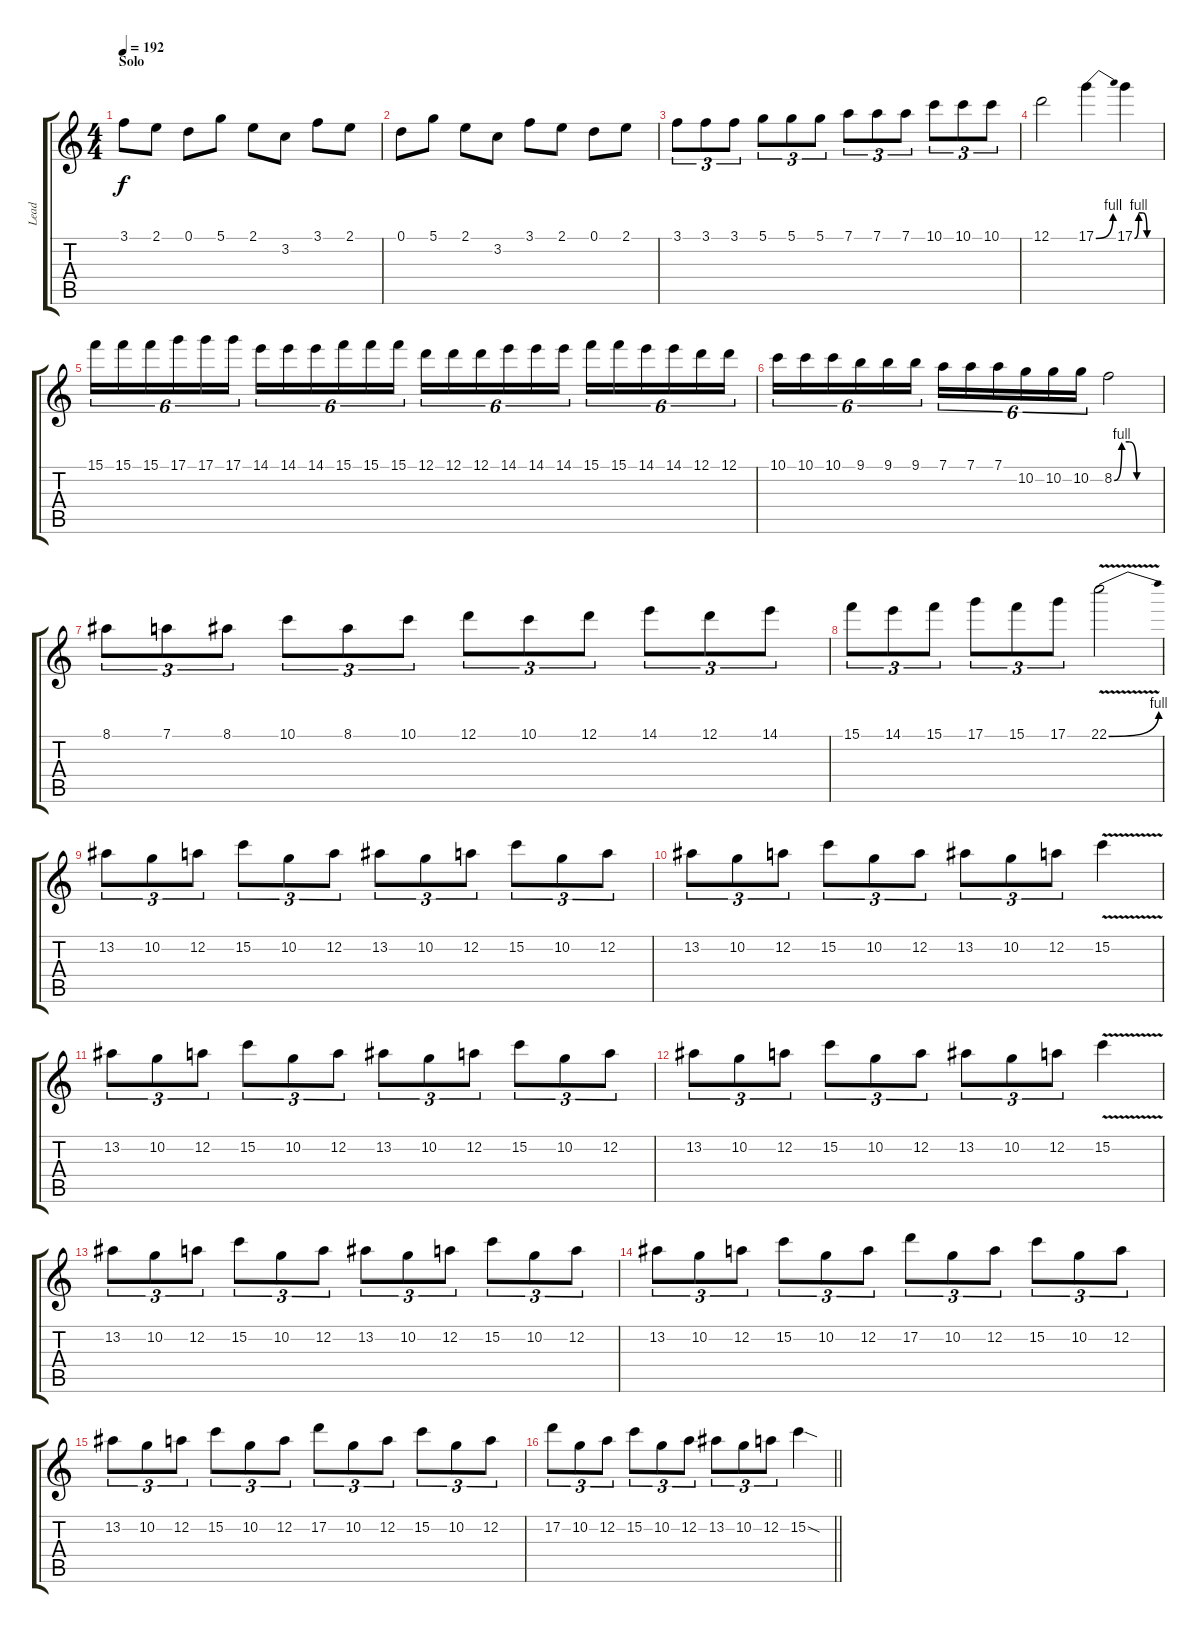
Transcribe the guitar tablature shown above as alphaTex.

\track ("Lead " "Lead ") {instrument acousticguitarsteel}
\staff {score tabs}
\tuning (D4 A3 F3 C3 G2 D2) {hide}
\ts (4 4)
\section ("" "Solo")
\tempo 192
\clef g2
\ks c
3.1.8{dy f} 2.1.8 0.1.8 5.1.8 2.1.8 3.2.8 3.1.8 2.1.8 |
0.1.8 5.1.8 2.1.8 3.2.8 3.1.8 2.1.8 0.1.8 2.1.8 |
3.1.8{tu (3 2)} 3.1.8{tu (3 2)} 3.1.8{tu (3 2)} 5.1.8{tu (3 2)} 5.1.8{tu (3 2)} 5.1.8{tu (3 2)} 7.1.8{tu (3 2)} 7.1.8{tu (3 2)} 7.1.8{tu (3 2)} 10.1.8{tu (3 2)} 10.1.8{tu (3 2)} 10.1.8{tu (3 2)} |
12.1.2 17.1{be (bend 0 0 60 4)}.4 17.1{be (custom 0 0 10 4 20 4 30 0 60 0)}.4 |
15.1.16{tu (6 4)} 15.1.16{tu (6 4)} 15.1.16{tu (6 4)} 17.1.16{tu (6 4)} 17.1.16{tu (6 4)} 17.1.16{tu (6 4)} 14.1.16{tu (6 4)} 14.1.16{tu (6 4)} 14.1.16{tu (6 4)} 15.1.16{tu (6 4)} 15.1.16{tu (6 4)} 15.1.16{tu (6 4)} 12.1.16{tu (6 4)} 12.1.16{tu (6 4)} 12.1.16{tu (6 4)} 14.1.16{tu (6 4)} 14.1.16{tu (6 4)} 14.1.16{tu (6 4)} 15.1.16{tu (6 4)} 15.1.16{tu (6 4)} 14.1.16{tu (6 4)} 14.1.16{tu (6 4)} 12.1.16{tu (6 4)} 12.1.16{tu (6 4)} |
10.1.16{tu (6 4)} 10.1.16{tu (6 4)} 10.1.16{tu (6 4)} 9.1.16{tu (6 4)} 9.1.16{tu (6 4)} 9.1.16{tu (6 4)} 7.1.16{tu (6 4)} 7.1.16{tu (6 4)} 7.1.16{tu (6 4)} 10.2.16{tu (6 4)} 10.2.16{tu (6 4)} 10.2.16{tu (6 4)} 8.2{be (custom 0 0 10 4 20 4 30 0 60 0)}.2 |
8.1.8{tu (3 2)} 7.1.8{tu (3 2)} 8.1.8{tu (3 2)} 10.1.8{tu (3 2)} 8.1.8{tu (3 2)} 10.1.8{tu (3 2)} 12.1.8{tu (3 2)} 10.1.8{tu (3 2)} 12.1.8{tu (3 2)} 14.1.8{tu (3 2)} 12.1.8{tu (3 2)} 14.1.8{tu (3 2)} |
15.1.8{tu (3 2)} 14.1.8{tu (3 2)} 15.1.8{tu (3 2)} 17.1.8{tu (3 2)} 15.1.8{tu (3 2)} 17.1.8{tu (3 2)} 22.1{be (bend 0 0 60 4) v}.2 |
13.2.8{tu (3 2)} 10.2.8{tu (3 2)} 12.2.8{tu (3 2)} 15.2.8{tu (3 2)} 10.2.8{tu (3 2)} 12.2.8{tu (3 2)} 13.2.8{tu (3 2)} 10.2.8{tu (3 2)} 12.2.8{tu (3 2)} 15.2.8{tu (3 2)} 10.2.8{tu (3 2)} 12.2.8{tu (3 2)} |
13.2.8{tu (3 2)} 10.2.8{tu (3 2)} 12.2.8{tu (3 2)} 15.2.8{tu (3 2)} 10.2.8{tu (3 2)} 12.2.8{tu (3 2)} 13.2.8{tu (3 2)} 10.2.8{tu (3 2)} 12.2.8{tu (3 2)} 15.2{v}.4 |
13.2.8{tu (3 2)} 10.2.8{tu (3 2)} 12.2.8{tu (3 2)} 15.2.8{tu (3 2)} 10.2.8{tu (3 2)} 12.2.8{tu (3 2)} 13.2.8{tu (3 2)} 10.2.8{tu (3 2)} 12.2.8{tu (3 2)} 15.2.8{tu (3 2)} 10.2.8{tu (3 2)} 12.2.8{tu (3 2)} |
13.2.8{tu (3 2)} 10.2.8{tu (3 2)} 12.2.8{tu (3 2)} 15.2.8{tu (3 2)} 10.2.8{tu (3 2)} 12.2.8{tu (3 2)} 13.2.8{tu (3 2)} 10.2.8{tu (3 2)} 12.2.8{tu (3 2)} 15.2{v}.4 |
13.2.8{tu (3 2)} 10.2.8{tu (3 2)} 12.2.8{tu (3 2)} 15.2.8{tu (3 2)} 10.2.8{tu (3 2)} 12.2.8{tu (3 2)} 13.2.8{tu (3 2)} 10.2.8{tu (3 2)} 12.2.8{tu (3 2)} 15.2.8{tu (3 2)} 10.2.8{tu (3 2)} 12.2.8{tu (3 2)} |
13.2.8{tu (3 2)} 10.2.8{tu (3 2)} 12.2.8{tu (3 2)} 15.2.8{tu (3 2)} 10.2.8{tu (3 2)} 12.2.8{tu (3 2)} 17.2.8{tu (3 2)} 10.2.8{tu (3 2)} 12.2.8{tu (3 2)} 15.2.8{tu (3 2)} 10.2.8{tu (3 2)} 12.2.8{tu (3 2)} |
13.2.8{tu (3 2)} 10.2.8{tu (3 2)} 12.2.8{tu (3 2)} 15.2.8{tu (3 2)} 10.2.8{tu (3 2)} 12.2.8{tu (3 2)} 17.2.8{tu (3 2)} 10.2.8{tu (3 2)} 12.2.8{tu (3 2)} 15.2.8{tu (3 2)} 10.2.8{tu (3 2)} 12.2.8{tu (3 2)} |
\barLineRight lightlight
17.2.8{tu (3 2)} 10.2.8{tu (3 2)} 12.2.8{tu (3 2)} 15.2.8{tu (3 2)} 10.2.8{tu (3 2)} 12.2.8{tu (3 2)} 13.2.8{tu (3 2)} 10.2.8{tu (3 2)} 12.2.8{tu (3 2)} 15.2{sod}.4
